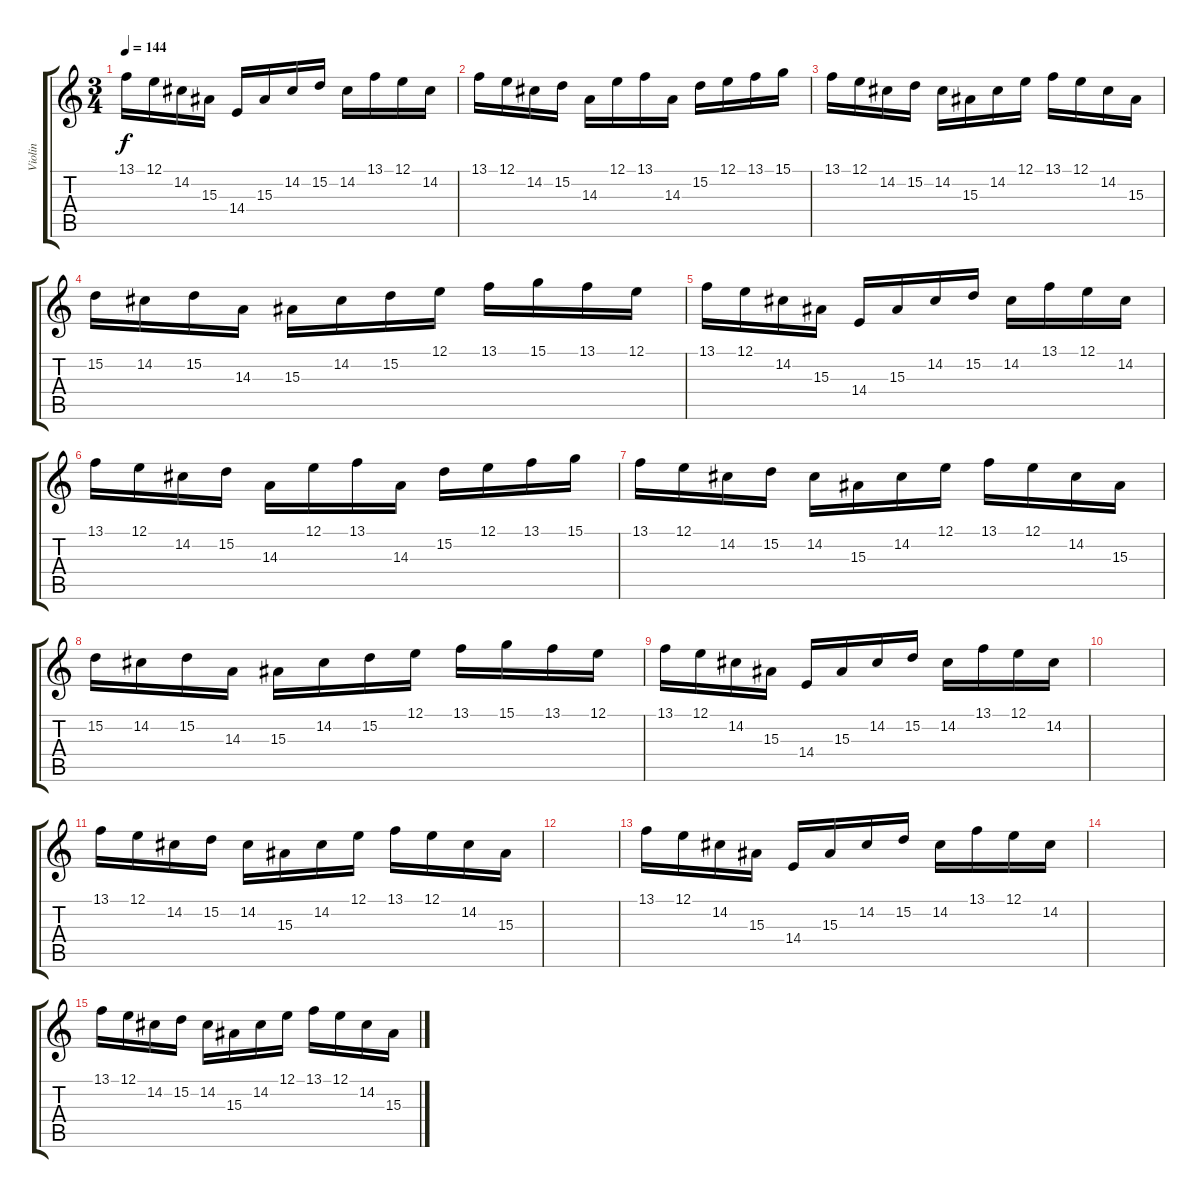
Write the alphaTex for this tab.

\track ("Violin" "Violin") {instrument violin}
\staff {score tabs}
\tuning (E4 B3 G3 D3 A2 E2) {hide}
\ts (3 4)
\tempo 144
\clef g2
\ks c
13.1.16{dy f} 12.1.16 14.2.16 15.3.16 14.4.16 15.3.16 14.2.16 15.2.16 14.2.16 13.1.16 12.1.16 14.2.16 |
13.1.16 12.1.16 14.2.16 15.2.16 14.3.16 12.1.16 13.1.16 14.3.16 15.2.16 12.1.16 13.1.16 15.1.16 |
13.1.16 12.1.16 14.2.16 15.2.16 14.2.16 15.3.16 14.2.16 12.1.16 13.1.16 12.1.16 14.2.16 15.3.16 |
15.2.16 14.2.16 15.2.16 14.3.16 15.3.16 14.2.16 15.2.16 12.1.16 13.1.16 15.1.16 13.1.16 12.1.16 |
13.1.16 12.1.16 14.2.16 15.3.16 14.4.16 15.3.16 14.2.16 15.2.16 14.2.16 13.1.16 12.1.16 14.2.16 |
13.1.16 12.1.16 14.2.16 15.2.16 14.3.16 12.1.16 13.1.16 14.3.16 15.2.16 12.1.16 13.1.16 15.1.16 |
13.1.16 12.1.16 14.2.16 15.2.16 14.2.16 15.3.16 14.2.16 12.1.16 13.1.16 12.1.16 14.2.16 15.3.16 |
15.2.16 14.2.16 15.2.16 14.3.16 15.3.16 14.2.16 15.2.16 12.1.16 13.1.16 15.1.16 13.1.16 12.1.16 |
13.1.16 12.1.16 14.2.16 15.3.16 14.4.16 15.3.16 14.2.16 15.2.16 14.2.16 13.1.16 12.1.16 14.2.16 |
|
13.1.16 12.1.16 14.2.16 15.2.16 14.2.16 15.3.16 14.2.16 12.1.16 13.1.16 12.1.16 14.2.16 15.3.16 |
|
13.1.16 12.1.16 14.2.16 15.3.16 14.4.16 15.3.16 14.2.16 15.2.16 14.2.16 13.1.16 12.1.16 14.2.16 |
|
13.1.16 12.1.16 14.2.16 15.2.16 14.2.16 15.3.16 14.2.16 12.1.16 13.1.16 12.1.16 14.2.16 15.3.16
